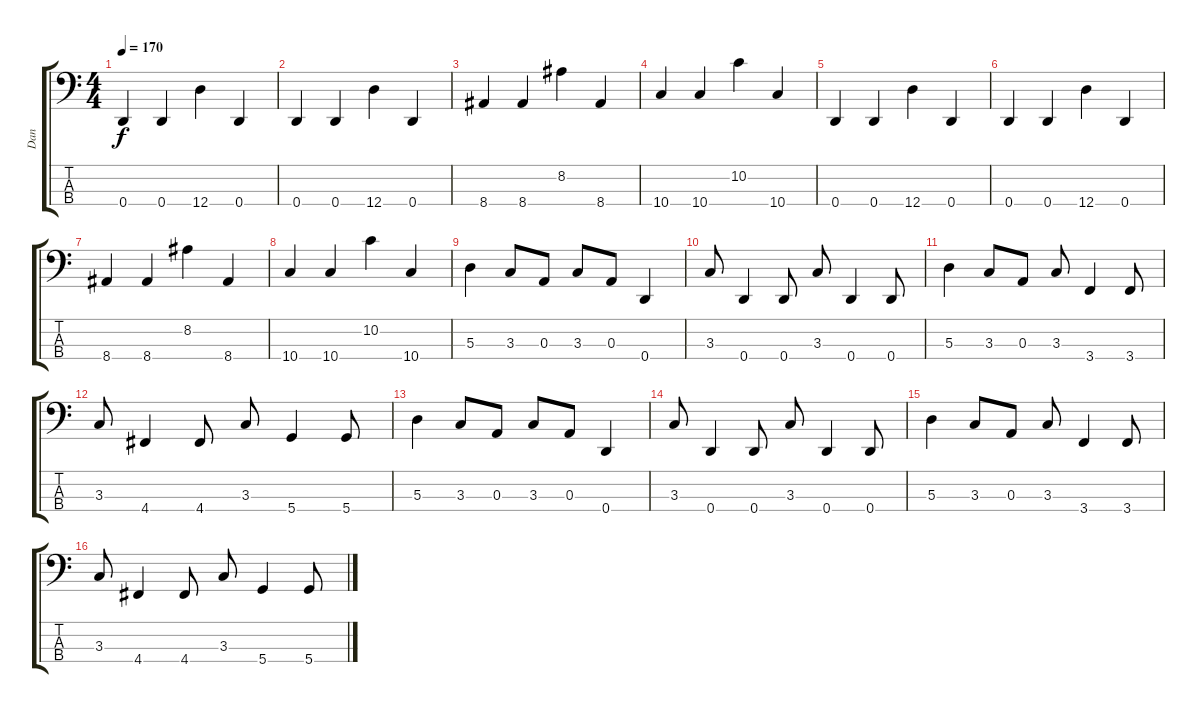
\track ("Dan" "Dan") {instrument electricbasspick}
\staff {score tabs}
\tuning (G2 D2 A1 D1) {hide}
\ts (4 4)
\tempo 170
\clef f4
\ks c
0.4.4{dy f} 0.4.4 12.4.4 0.4.4 |
0.4.4 0.4.4 12.4.4 0.4.4 |
8.4.4 8.4.4 8.2.4 8.4.4 |
10.4.4 10.4.4 10.2.4 10.4.4 |
0.4.4 0.4.4 12.4.4 0.4.4 |
0.4.4 0.4.4 12.4.4 0.4.4 |
8.4.4 8.4.4 8.2.4 8.4.4 |
10.4.4 10.4.4 10.2.4 10.4.4 |
5.3.4 3.3.8 0.3.8 3.3.8 0.3.8 0.4.4 |
3.3.8 0.4.4 0.4.8 3.3.8 0.4.4 0.4.8 |
5.3.4 3.3.8 0.3.8 3.3.8 3.4.4 3.4.8 |
3.3.8 4.4.4 4.4.8 3.3.8 5.4.4 5.4.8 |
5.3.4 3.3.8 0.3.8 3.3.8 0.3.8 0.4.4 |
3.3.8 0.4.4 0.4.8 3.3.8 0.4.4 0.4.8 |
5.3.4 3.3.8 0.3.8 3.3.8 3.4.4 3.4.8 |
3.3.8 4.4.4 4.4.8 3.3.8 5.4.4 5.4.8
